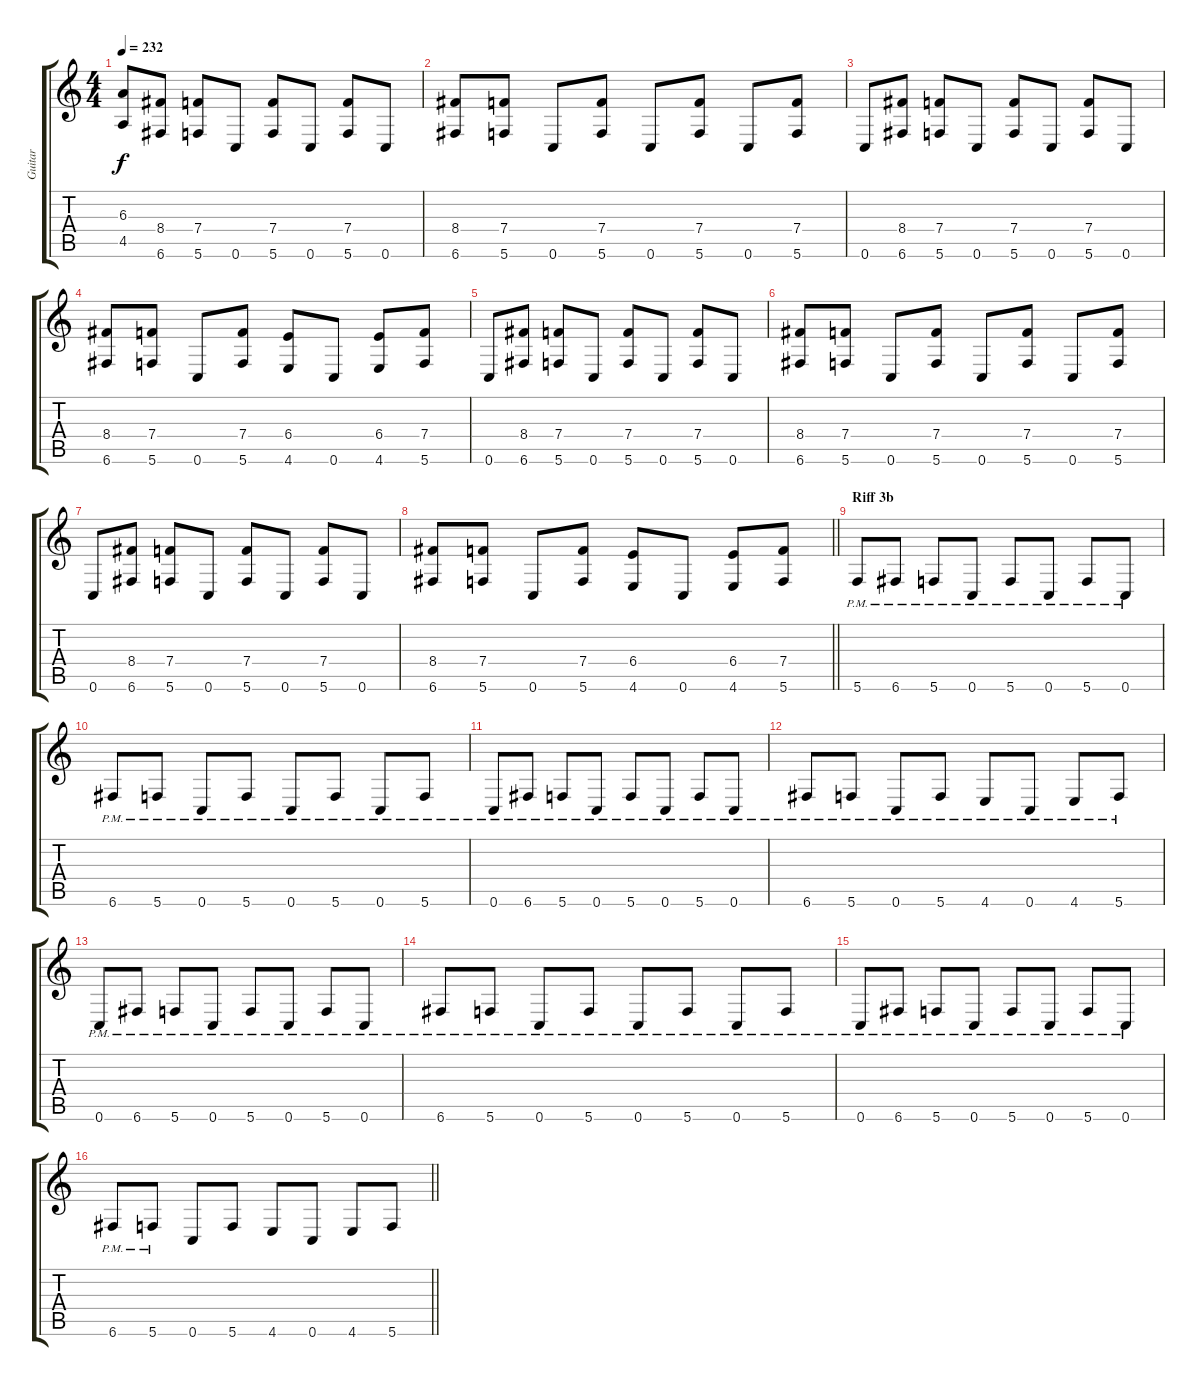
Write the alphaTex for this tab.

\track ("Guitar" "Guitar") {instrument distortionguitar}
\staff {score tabs}
\tuning (C4 G3 Eb3 Bb2 F2 C2) {hide}
\ts (4 4)
\tempo 232
\clef g2
\ks c
(6.3{t} 4.5{t}).8{dy f} (8.4 6.6).8 (7.4 5.6).8 0.6.8 (7.4 5.6).8 0.6.8 (7.4 5.6).8 0.6.8 |
(8.4 6.6).8 (7.4 5.6).8 0.6.8 (7.4 5.6).8 0.6.8 (7.4 5.6).8 0.6.8 (7.4 5.6).8 |
0.6.8 (8.4 6.6).8 (7.4 5.6).8 0.6.8 (7.4 5.6).8 0.6.8 (7.4 5.6).8 0.6.8 |
(8.4 6.6).8 (7.4 5.6).8 0.6.8 (7.4 5.6).8 (6.4 4.6).8 0.6.8 (6.4 4.6).8 (7.4 5.6).8 |
0.6.8 (8.4 6.6).8 (7.4 5.6).8 0.6.8 (7.4 5.6).8 0.6.8 (7.4 5.6).8 0.6.8 |
(8.4 6.6).8 (7.4 5.6).8 0.6.8 (7.4 5.6).8 0.6.8 (7.4 5.6).8 0.6.8 (7.4 5.6).8 |
0.6.8 (8.4 6.6).8 (7.4 5.6).8 0.6.8 (7.4 5.6).8 0.6.8 (7.4 5.6).8 0.6.8 |
\barLineRight lightlight
(8.4 6.6).8 (7.4 5.6).8 0.6.8 (7.4 5.6).8 (6.4 4.6).8 0.6.8 (6.4 4.6).8 (7.4 5.6).8 |
\section ("" "Riff 3b")
5.6{pm}.8 6.6{pm}.8 5.6{pm}.8 0.6{pm}.8 5.6{pm}.8 0.6{pm}.8 5.6{pm}.8 0.6{pm}.8 |
6.6{pm}.8 5.6{pm}.8 0.6{pm}.8 5.6{pm}.8 0.6{pm}.8 5.6{pm}.8 0.6{pm}.8 5.6{pm}.8 |
0.6{pm}.8 6.6{pm}.8 5.6{pm}.8 0.6{pm}.8 5.6{pm}.8 0.6{pm}.8 5.6{pm}.8 0.6{pm}.8 |
6.6{pm}.8 5.6{pm}.8 0.6{pm}.8 5.6{pm}.8 4.6{pm}.8 0.6{pm}.8 4.6{pm}.8 5.6{pm}.8 |
0.6{pm}.8 6.6{pm}.8 5.6{pm}.8 0.6{pm}.8 5.6{pm}.8 0.6{pm}.8 5.6{pm}.8 0.6{pm}.8 |
6.6{pm}.8 5.6{pm}.8 0.6{pm}.8 5.6{pm}.8 0.6{pm}.8 5.6{pm}.8 0.6{pm}.8 5.6{pm}.8 |
0.6{pm}.8 6.6{pm}.8 5.6{pm}.8 0.6{pm}.8 5.6{pm}.8 0.6{pm}.8 5.6{pm}.8 0.6{pm}.8 |
\barLineRight lightlight
6.6{pm}.8 5.6{pm}.8 0.6.8 5.6.8 4.6.8 0.6.8 4.6.8 5.6.8
